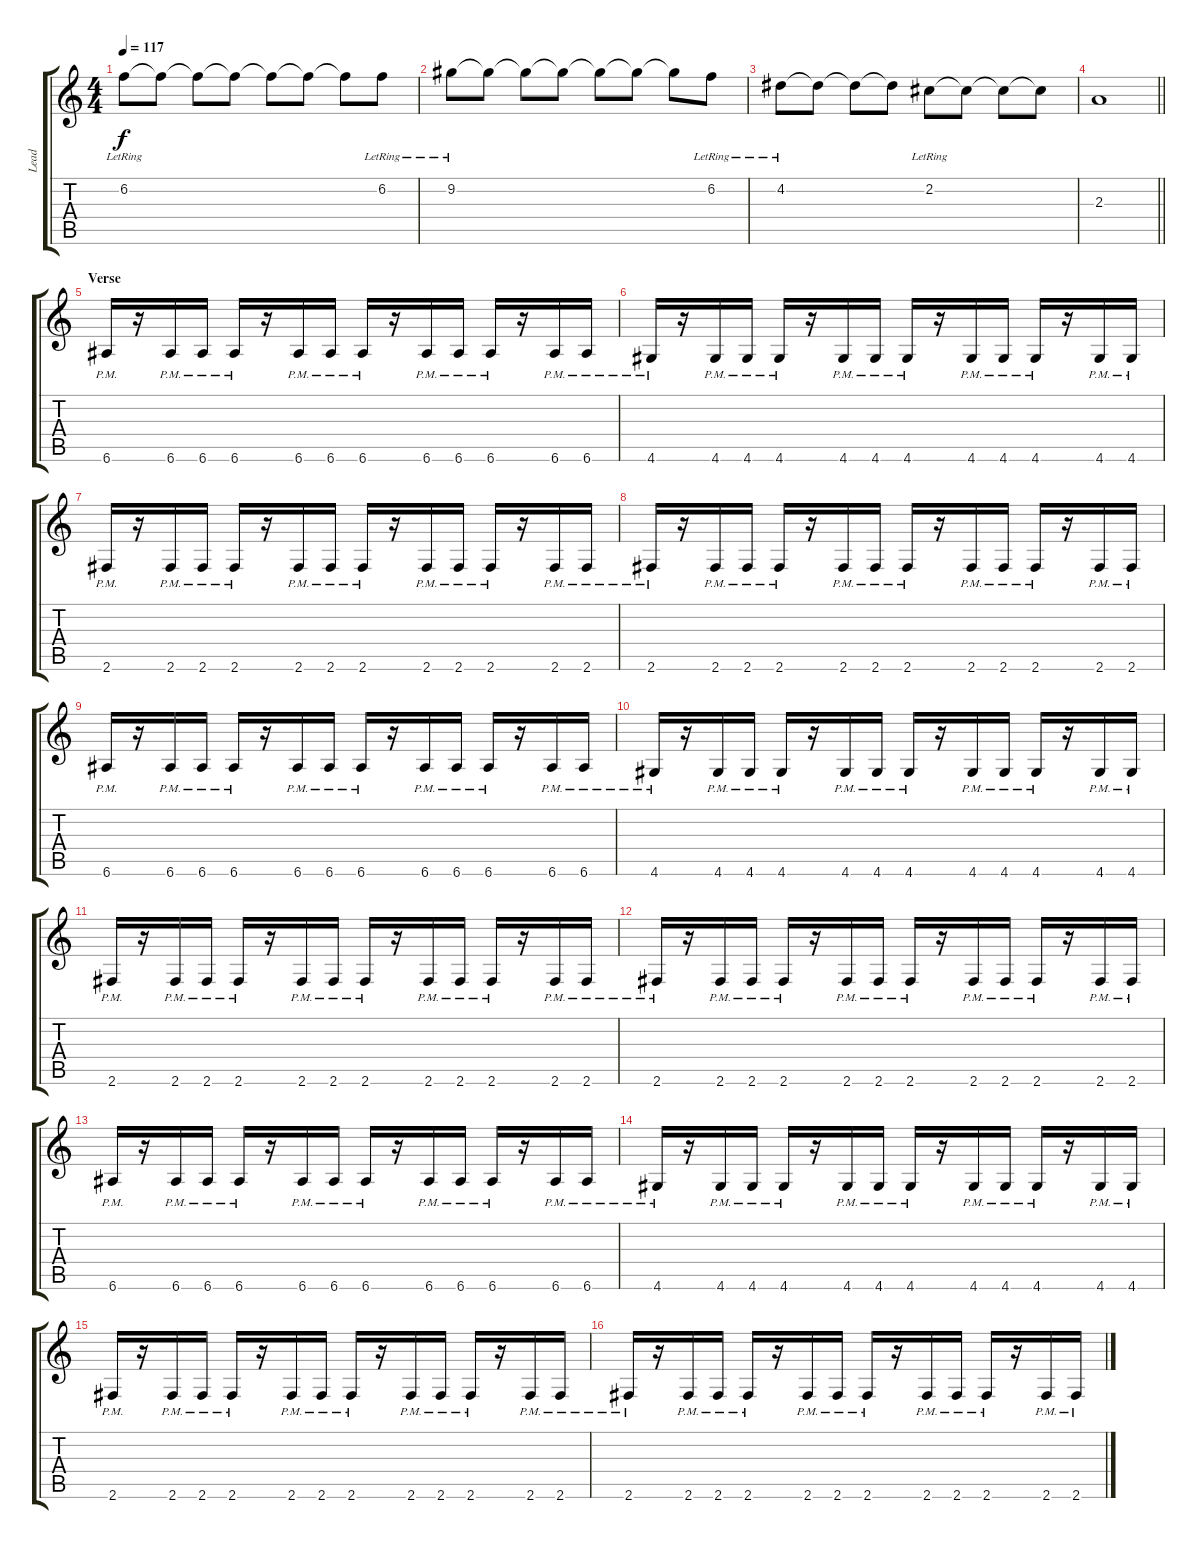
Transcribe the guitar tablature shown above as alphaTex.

\track ("Lead" "Lead") {instrument overdrivenguitar}
\staff {score tabs}
\tuning (E4 B3 G3 D3 A2 E2) {hide}
\ts (4 4)
\tempo 117
\clef g2
\ks c
6.2{lr}.8{dy f} 6.2{t}.8 6.2{t}.8 6.2{t}.8 6.2{t}.8 6.2{t}.8 6.2{t}.8 6.2{lr}.8 |
9.2{lr}.8 9.2{t}.8 9.2{t}.8 9.2{t}.8 9.2{t}.8 9.2{t}.8 9.2{t}.8 6.2{lr}.8 |
4.2{lr}.8 4.2{t}.8 4.2{t}.8 4.2{t}.8 2.2{lr}.8 2.2{t}.8 2.2{t}.8 2.2{t}.8 |
\barLineRight lightlight
2.3.1 |
\section ("" "Verse")
6.6{pm}.16 r.16 6.6{pm}.16 6.6{pm}.16 6.6{pm}.16 r.16 6.6{pm}.16 6.6{pm}.16 6.6{pm}.16 r.16 6.6{pm}.16 6.6{pm}.16 6.6{pm}.16 r.16 6.6{pm}.16 6.6{pm}.16 |
4.6{pm}.16 r.16 4.6{pm}.16 4.6{pm}.16 4.6{pm}.16 r.16 4.6{pm}.16 4.6{pm}.16 4.6{pm}.16 r.16 4.6{pm}.16 4.6{pm}.16 4.6{pm}.16 r.16 4.6{pm}.16 4.6{pm}.16 |
2.6{pm}.16 r.16 2.6{pm}.16 2.6{pm}.16 2.6{pm}.16 r.16 2.6{pm}.16 2.6{pm}.16 2.6{pm}.16 r.16 2.6{pm}.16 2.6{pm}.16 2.6{pm}.16 r.16 2.6{pm}.16 2.6{pm}.16 |
2.6{pm}.16 r.16 2.6{pm}.16 2.6{pm}.16 2.6{pm}.16 r.16 2.6{pm}.16 2.6{pm}.16 2.6{pm}.16 r.16 2.6{pm}.16 2.6{pm}.16 2.6{pm}.16 r.16 2.6{pm}.16 2.6{pm}.16 |
6.6{pm}.16 r.16 6.6{pm}.16 6.6{pm}.16 6.6{pm}.16 r.16 6.6{pm}.16 6.6{pm}.16 6.6{pm}.16 r.16 6.6{pm}.16 6.6{pm}.16 6.6{pm}.16 r.16 6.6{pm}.16 6.6{pm}.16 |
4.6{pm}.16 r.16 4.6{pm}.16 4.6{pm}.16 4.6{pm}.16 r.16 4.6{pm}.16 4.6{pm}.16 4.6{pm}.16 r.16 4.6{pm}.16 4.6{pm}.16 4.6{pm}.16 r.16 4.6{pm}.16 4.6{pm}.16 |
2.6{pm}.16 r.16 2.6{pm}.16 2.6{pm}.16 2.6{pm}.16 r.16 2.6{pm}.16 2.6{pm}.16 2.6{pm}.16 r.16 2.6{pm}.16 2.6{pm}.16 2.6{pm}.16 r.16 2.6{pm}.16 2.6{pm}.16 |
2.6{pm}.16 r.16 2.6{pm}.16 2.6{pm}.16 2.6{pm}.16 r.16 2.6{pm}.16 2.6{pm}.16 2.6{pm}.16 r.16 2.6{pm}.16 2.6{pm}.16 2.6{pm}.16 r.16 2.6{pm}.16 2.6{pm}.16 |
6.6{pm}.16 r.16 6.6{pm}.16 6.6{pm}.16 6.6{pm}.16 r.16 6.6{pm}.16 6.6{pm}.16 6.6{pm}.16 r.16 6.6{pm}.16 6.6{pm}.16 6.6{pm}.16 r.16 6.6{pm}.16 6.6{pm}.16 |
4.6{pm}.16 r.16 4.6{pm}.16 4.6{pm}.16 4.6{pm}.16 r.16 4.6{pm}.16 4.6{pm}.16 4.6{pm}.16 r.16 4.6{pm}.16 4.6{pm}.16 4.6{pm}.16 r.16 4.6{pm}.16 4.6{pm}.16 |
2.6{pm}.16 r.16 2.6{pm}.16 2.6{pm}.16 2.6{pm}.16 r.16 2.6{pm}.16 2.6{pm}.16 2.6{pm}.16 r.16 2.6{pm}.16 2.6{pm}.16 2.6{pm}.16 r.16 2.6{pm}.16 2.6{pm}.16 |
2.6{pm}.16 r.16 2.6{pm}.16 2.6{pm}.16 2.6{pm}.16 r.16 2.6{pm}.16 2.6{pm}.16 2.6{pm}.16 r.16 2.6{pm}.16 2.6{pm}.16 2.6{pm}.16 r.16 2.6{pm}.16 2.6{pm}.16
